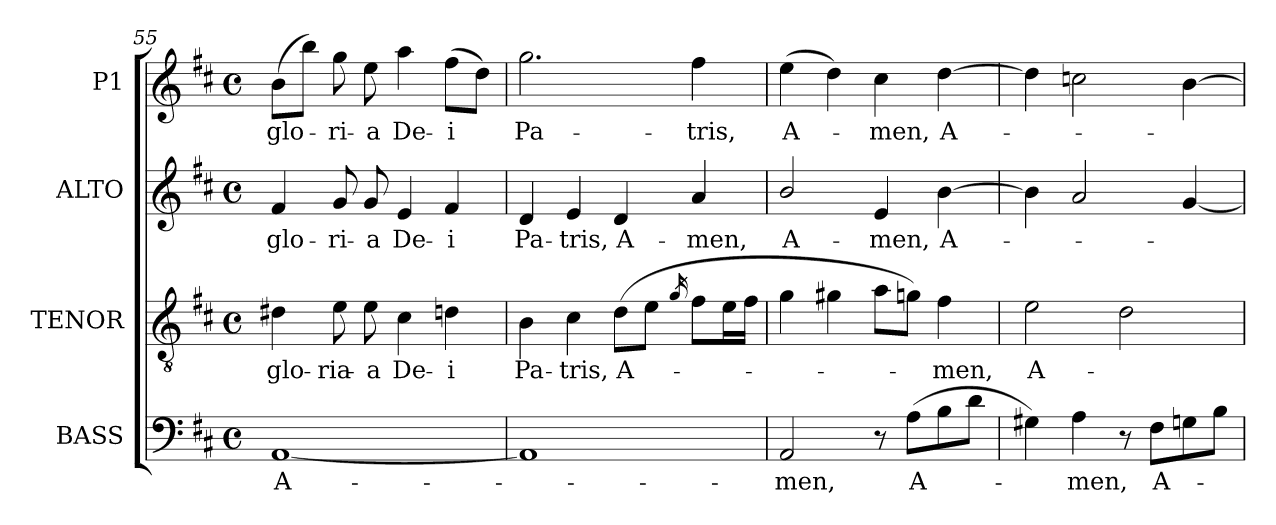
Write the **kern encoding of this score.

**kern	**text	**kern	**text	**kern	**text	**kern	**text
*part4	*part4	*part3	*part3	*part2	*part2	*part1	*part1
*staff4	*staff4	*staff3	*staff3	*staff2	*staff2	*staff1	*staff1
*I"BASS	*	*I"TENOR	*	*I"ALTO	*	*I"P1	*
!!LO:LB:g=z
*clefF4	*	*clefGv2	*	*clefG2	*	*clefG2	*
*	*	*ITrd7c12	*	*	*	*	*
*k[f#c#]	*	*k[f#c#]	*	*k[f#c#]	*	*k[f#c#]	*
*D:	*	*D:	*	*D:	*	*D:	*
*M4/4	*	*M4/4	*	*M4/4	*	*M4/4	*
*met(c)	*	*met(c)	*	*met(c)	*	*met(c)	*
=55	=55	=55	=55	=55	=55	=55	=55
!	!LO:LY:b:color=#000000	!	!	!	!	!	!
!	!	!	!LO:LY:b:color=#000000	!	!	!	!
!	!	!	!	!	!LO:LY:b:color=#000000	!	!
!	!	!	!	!	!	!	!LO:LY:b:color=#000000
[1AAi	A-	4D#Xi\	glo-	4f#i/	glo-	(8bi\L	glo-
.	.	.	.	.	.	8bbi\J)	.
!	!	!	!LO:LY:b:color=#000000	!	!	!	!
!	!	!	!	!	!LO:LY:b:color=#000000	!	!
!	!	!	!	!	!	!	!LO:LY:b:color=#000000
.	.	8Ei\	-ria-	8gi/	-ri-	8ggi\	-ri-
!	!	!	!LO:LY:b:color=#000000	!	!	!	!
!	!	!	!	!	!LO:LY:b:color=#000000	!	!
!	!	!	!	!	!	!	!LO:LY:b:color=#000000
.	.	8Ei\	-a	8gi/	-a	8eei\	-a
!	!	!	!LO:LY:b:color=#000000	!	!	!	!
!	!	!	!	!	!LO:LY:b:color=#000000	!	!
!	!	!	!	!	!	!	!LO:LY:b:color=#000000
.	.	4C#i\	De-	4ei/	De-	4aai\	De-
!	!	!	!LO:LY:b:color=#000000	!	!	!	!
!	!	!	!	!	!LO:LY:b:color=#000000	!	!
!	!	!	!	!	!	!	!LO:LY:b:color=#000000
.	.	4Dni\	-i	4f#i/	-i	(8ff#i\L	-i
.	.	.	.	.	.	8ddi\J)	.
=56	=56	=56	=56	=56	=56	=56	=56
!	!	!	!LO:LY:b:color=#000000	!	!	!	!
!	!	!	!	!	!LO:LY:b:color=#000000	!	!
!	!	!	!	!	!	!	!LO:LY:b:color=#000000
1AAi]	.	4BBi\	Pa-	4di/	Pa-	2.ggi\	Pa-
!	!	!	!LO:LY:b:color=#000000	!	!	!	!
!	!	!	!	!	!LO:LY:b:color=#000000	!	!
.	.	4C#i\	-tris,	4ei/	-tris,	.	.
!	!	!	!LO:LY:b:color=#000000	!	!	!	!
!	!	!	!	!	!LO:LY:b:color=#000000	!	!
.	.	(8Di\L	A-	4di/	A-	.	.
.	.	8Ei\J	.	.	.	.	.
.	.	16qGi/	.	.	.	.	.
!	!	!	!	!	!LO:LY:b:color=#000000	!	!
!	!	!	!	!	!	!	!LO:LY:b:color=#000000
.	.	8F#i\L	.	4ai/	-men,	4ff#i\	-tris,
.	.	16Ei\L	.	.	.	.	.
.	.	16F#i\JJ	.	.	.	.	.
=57	=57	=57	=57	=57	=57	=57	=57
!	!LO:LY:b:color=#000000	!	!	!	!	!	!
!	!	!	!	!	!LO:LY:b:color=#000000	!	!
!	!	!	!	!	!	!	!LO:LY:b:color=#000000
2AAi/	-men,	4Gi\	.	2bi/	A-	(4eei\	A-
.	.	4G#Xi\	.	.	.	4ddi\)	.
!	!	!	!	!	!LO:LY:b:color=#000000	!	!
!	!	!	!	!	!	!	!LO:LY:b:color=#000000
8r	.	8Ai\L	.	4ei/	-men,	4cc#i\	-men,
!	!LO:LY:b:color=#000000	!	!	!	!	!	!
(8Ai\L	A-	8Gni\J)	.	.	.	.	.
!	!	!	!LO:LY:b:color=#000000	!	!	!	!
!	!	!	!	!	!LO:LY:b:color=#000000	!	!
!	!	!	!	!	!	!	!LO:LY:b:color=#000000
8Bi\	.	4F#i\	-men,	[4bi\	A-	[4ddi\	A-
8di\J	.	.	.	.	.	.	.
=58	=58	=58	=58	=58	=58	=58	=58
!	!	!	!LO:LY:b:color=#000000	!	!	!	!
4G#Xi\)	.	2Ei\	A-	4bi\]	.	4ddi\]	.
!	!LO:LY:b:color=#000000	!	!	!	!	!	!
4Ai\	-men,	.	.	2ai/	.	2ccni\	.
8r	.	2Di\	.	.	.	.	.
!	!LO:LY:b:color=#000000	!	!	!	!	!	!
8F#i\L	A-	.	.	.	.	.	.
8Gni\	.	.	.	[4gi/	.	[4bi\	.
8Bi\J	.	.	.	.	.	.	.
=	=	=	=	=	=	=	=
*-	*-	*-	*-	*-	*-	*-	*-
